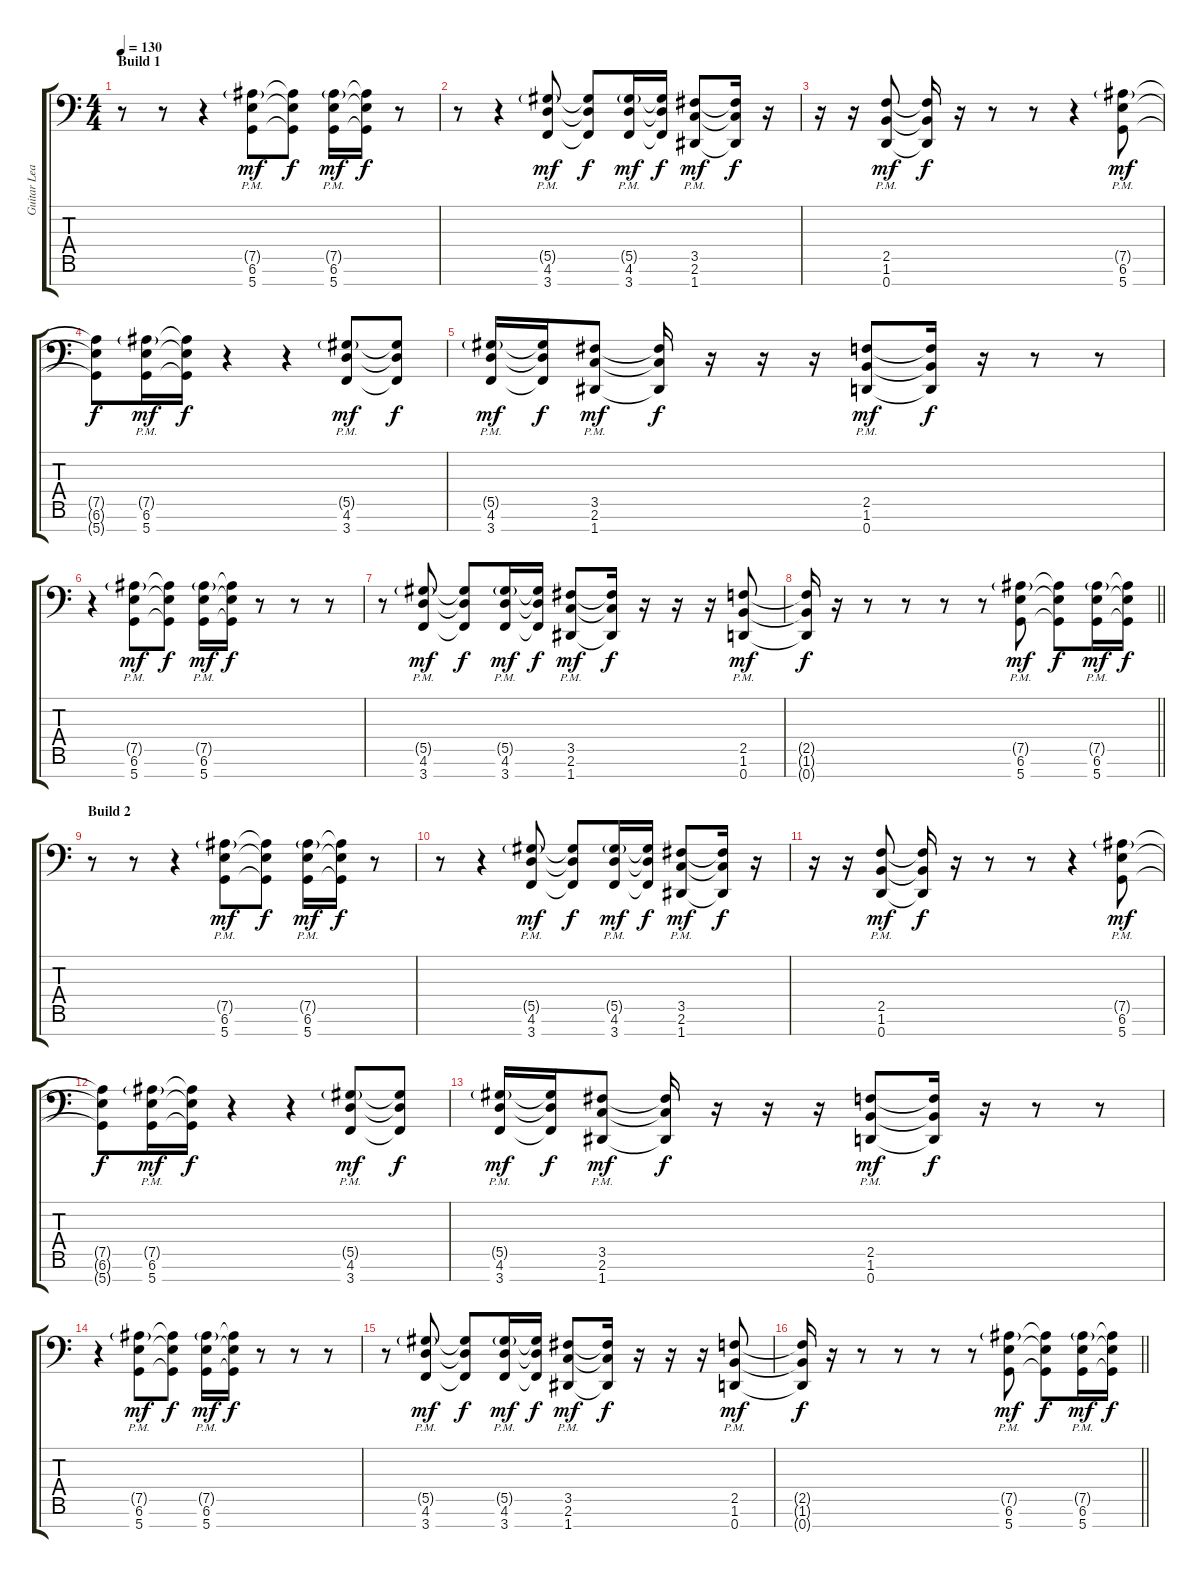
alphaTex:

\track ("Guitar Leads (Fredrik Thordendal)" "Guitar Lea") {instrument overdrivenguitar}
\staff {score tabs}
\tuning (Bb3 F3 Db3 Ab2 Eb2 Bb1 D1) {hide}
\ts (4 4)
\section ("" "Build 1")
\tempo 130
\clef f4
\ks c
r.8{dy f} r.8 r.4 (7.5{g} 6.6{pm} 5.7{pm}).8{dy mf} (7.5{t} 6.6{t} 5.7{t}).8{dy f} (7.5{g} 6.6{pm} 5.7{pm}).16{dy mf} (7.5{t} 6.6{t} 5.7{t}).16{dy f} r.8 |
r.8 r.4 (5.5{g} 4.6{pm} 3.7{pm}).8{dy mf} (5.5{t} 4.6{t} 3.7{t}).8{dy f} (5.5{g} 4.6{pm} 3.7{pm}).16{dy mf} (5.5{t} 4.6{t} 3.7{t}).16{dy f} (3.5{pm} 2.6{pm} 1.7{pm}).8{dy mf} (3.5{t} 2.6{t} 1.7{t}).16{dy f} r.16 |
r.16 r.16 (2.5{pm} 1.6{pm} 0.7{pm}).8{dy mf} (2.5{t} 1.6{t} 0.7{t}).16{dy f} r.16 r.8 r.8 r.4 (7.5{g pm} 6.6{pm} 5.7{pm}).8{dy mf} |
(7.5{t} 6.6{t} 5.7{t}).8{dy f} (7.5{g pm} 6.6{pm} 5.7{pm}).16{dy mf} (7.5{t} 6.6{t} 5.7{t}).16{dy f} r.4 r.4 (5.5{g pm} 4.6{pm} 3.7{pm}).8{dy mf} (5.5{t} 4.6{t} 3.7{t}).8{dy f} |
(5.5{g pm} 4.6{pm} 3.7{pm}).16{dy mf} (5.5{t} 4.6{t} 3.7{t}).16{dy f} (3.5{pm} 2.6{pm} 1.7{pm}).8{dy mf} (3.5{t} 2.6{t} 1.7{t}).16{dy f} r.16 r.16 r.16 (2.5{pm} 1.6{pm} 0.7{pm}).8{dy mf} (2.5{t} 1.6{t} 0.7{t}).16{dy f} r.16 r.8 r.8 |
r.4 (7.5{g} 6.6{pm} 5.7{pm}).8{dy mf} (7.5{t} 6.6{t} 5.7{t}).8{dy f} (7.5{g} 6.6{pm} 5.7{pm}).16{dy mf} (7.5{t} 6.6{t} 5.7{t}).16{dy f} r.8 r.8 r.8 |
r.8 (5.5{g} 4.6{pm} 3.7{pm}).8{dy mf} (5.5{t} 4.6{t} 3.7{t}).8{dy f} (5.5{g} 4.6{pm} 3.7{pm}).16{dy mf} (5.5{t} 4.6{t} 3.7{t}).16{dy f} (3.5{pm} 2.6{pm} 1.7{pm}).8{dy mf} (3.5{t} 2.6{t} 1.7{t}).16{dy f} r.16 r.16 r.16 (2.5{pm} 1.6{pm} 0.7{pm}).8{dy mf} |
\barLineRight lightlight
(2.5{t} 1.6{t} 0.7{t}).16{dy f} r.16 r.8 r.8 r.8 r.8 (7.5{g pm} 6.6{pm} 5.7{pm}).8{dy mf} (7.5{t} 6.6{t} 5.7{t}).8{dy f} (7.5{g pm} 6.6{pm} 5.7{pm}).16{dy mf} (7.5{t} 6.6{t} 5.7{t}).16{dy f} |
\section ("" "Build 2")
r.8 r.8 r.4 (7.5{g} 6.6{pm} 5.7{pm}).8{dy mf} (7.5{t} 6.6{t} 5.7{t}).8{dy f} (7.5{g} 6.6{pm} 5.7{pm}).16{dy mf} (7.5{t} 6.6{t} 5.7{t}).16{dy f} r.8 |
r.8 r.4 (5.5{g} 4.6{pm} 3.7{pm}).8{dy mf} (5.5{t} 4.6{t} 3.7{t}).8{dy f} (5.5{g} 4.6{pm} 3.7{pm}).16{dy mf} (5.5{t} 4.6{t} 3.7{t}).16{dy f} (3.5{pm} 2.6{pm} 1.7{pm}).8{dy mf} (3.5{t} 2.6{t} 1.7{t}).16{dy f} r.16 |
r.16 r.16 (2.5{pm} 1.6{pm} 0.7{pm}).8{dy mf} (2.5{t} 1.6{t} 0.7{t}).16{dy f} r.16 r.8 r.8 r.4 (7.5{g pm} 6.6{pm} 5.7{pm}).8{dy mf} |
(7.5{t} 6.6{t} 5.7{t}).8{dy f} (7.5{g pm} 6.6{pm} 5.7{pm}).16{dy mf} (7.5{t} 6.6{t} 5.7{t}).16{dy f} r.4 r.4 (5.5{g pm} 4.6{pm} 3.7{pm}).8{dy mf} (5.5{t} 4.6{t} 3.7{t}).8{dy f} |
(5.5{g pm} 4.6{pm} 3.7{pm}).16{dy mf} (5.5{t} 4.6{t} 3.7{t}).16{dy f} (3.5{pm} 2.6{pm} 1.7{pm}).8{dy mf} (3.5{t} 2.6{t} 1.7{t}).16{dy f} r.16 r.16 r.16 (2.5{pm} 1.6{pm} 0.7{pm}).8{dy mf} (2.5{t} 1.6{t} 0.7{t}).16{dy f} r.16 r.8 r.8 |
r.4 (7.5{g} 6.6{pm} 5.7{pm}).8{dy mf} (7.5{t} 6.6{t} 5.7{t}).8{dy f} (7.5{g} 6.6{pm} 5.7{pm}).16{dy mf} (7.5{t} 6.6{t} 5.7{t}).16{dy f} r.8 r.8 r.8 |
r.8 (5.5{g} 4.6{pm} 3.7{pm}).8{dy mf} (5.5{t} 4.6{t} 3.7{t}).8{dy f} (5.5{g} 4.6{pm} 3.7{pm}).16{dy mf} (5.5{t} 4.6{t} 3.7{t}).16{dy f} (3.5{pm} 2.6{pm} 1.7{pm}).8{dy mf} (3.5{t} 2.6{t} 1.7{t}).16{dy f} r.16 r.16 r.16 (2.5{pm} 1.6{pm} 0.7{pm}).8{dy mf} |
\barLineRight lightlight
(2.5{t} 1.6{t} 0.7{t}).16{dy f} r.16 r.8 r.8 r.8 r.8 (7.5{g pm} 6.6{pm} 5.7{pm}).8{dy mf} (7.5{t} 6.6{t} 5.7{t}).8{dy f} (7.5{g pm} 6.6{pm} 5.7{pm}).16{dy mf} (7.5{t} 6.6{t} 5.7{t}).16{dy f}
